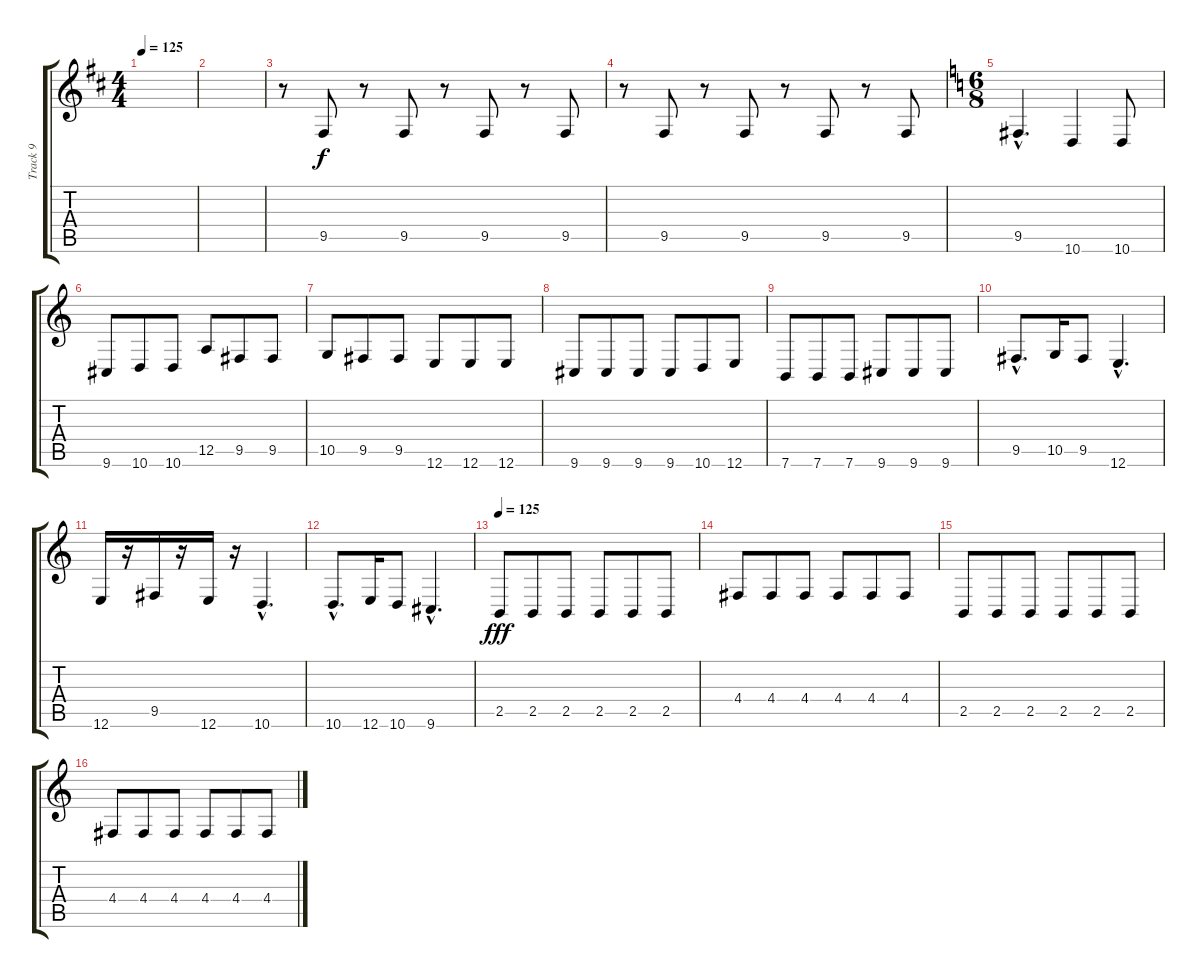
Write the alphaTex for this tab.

\track ("Track 9" "Track 9") {instrument seashore}
\staff {score tabs}
\tuning (E4 B3 G3 D3 A2 E2) {hide}
\ts (4 4)
\tempo 125
\clef g2
\ks d
|
|
r.8{volume 13 instrument stringensemble1} 9.5.8 r.8 9.5.8 r.8 9.5.8 r.8 9.5.8 |
r.8 9.5.8 r.8 9.5.8 r.8 9.5.8 r.8 9.5.8 |
\ts (6 8)
\ks c
9.5{hac}.4{d volume 16} 10.6.4 10.6.8 |
9.6.8 10.6.8 10.6.8 12.5.8 9.5.8 9.5.8 |
10.5.8 9.5.8 9.5.8 12.6.8 12.6.8 12.6.8 |
9.6.8 9.6.8 9.6.8 9.6.8 10.6.8 12.6.8 |
7.6.8 7.6.8 7.6.8 9.6.8 9.6.8 9.6.8 |
9.5{hac}.8{d} 10.5.16 9.5.8 12.6{hac}.4{d} |
12.6.16 r.16 9.5.16 r.16 12.6.16 r.16 10.6{hac}.4{d} |
10.6{hac}.8{d} 12.6.16 10.6.8 9.6{hac}.4{d} |
\tempo 125
2.5.8{dy fff instrument stringensemble1} 2.5.8 2.5.8 2.5.8 2.5.8 2.5.8 |
4.4.8 4.4.8 4.4.8 4.4.8 4.4.8 4.4.8 |
2.5.8 2.5.8 2.5.8 2.5.8 2.5.8 2.5.8 |
4.4.8 4.4.8 4.4.8 4.4.8 4.4.8 4.4.8
